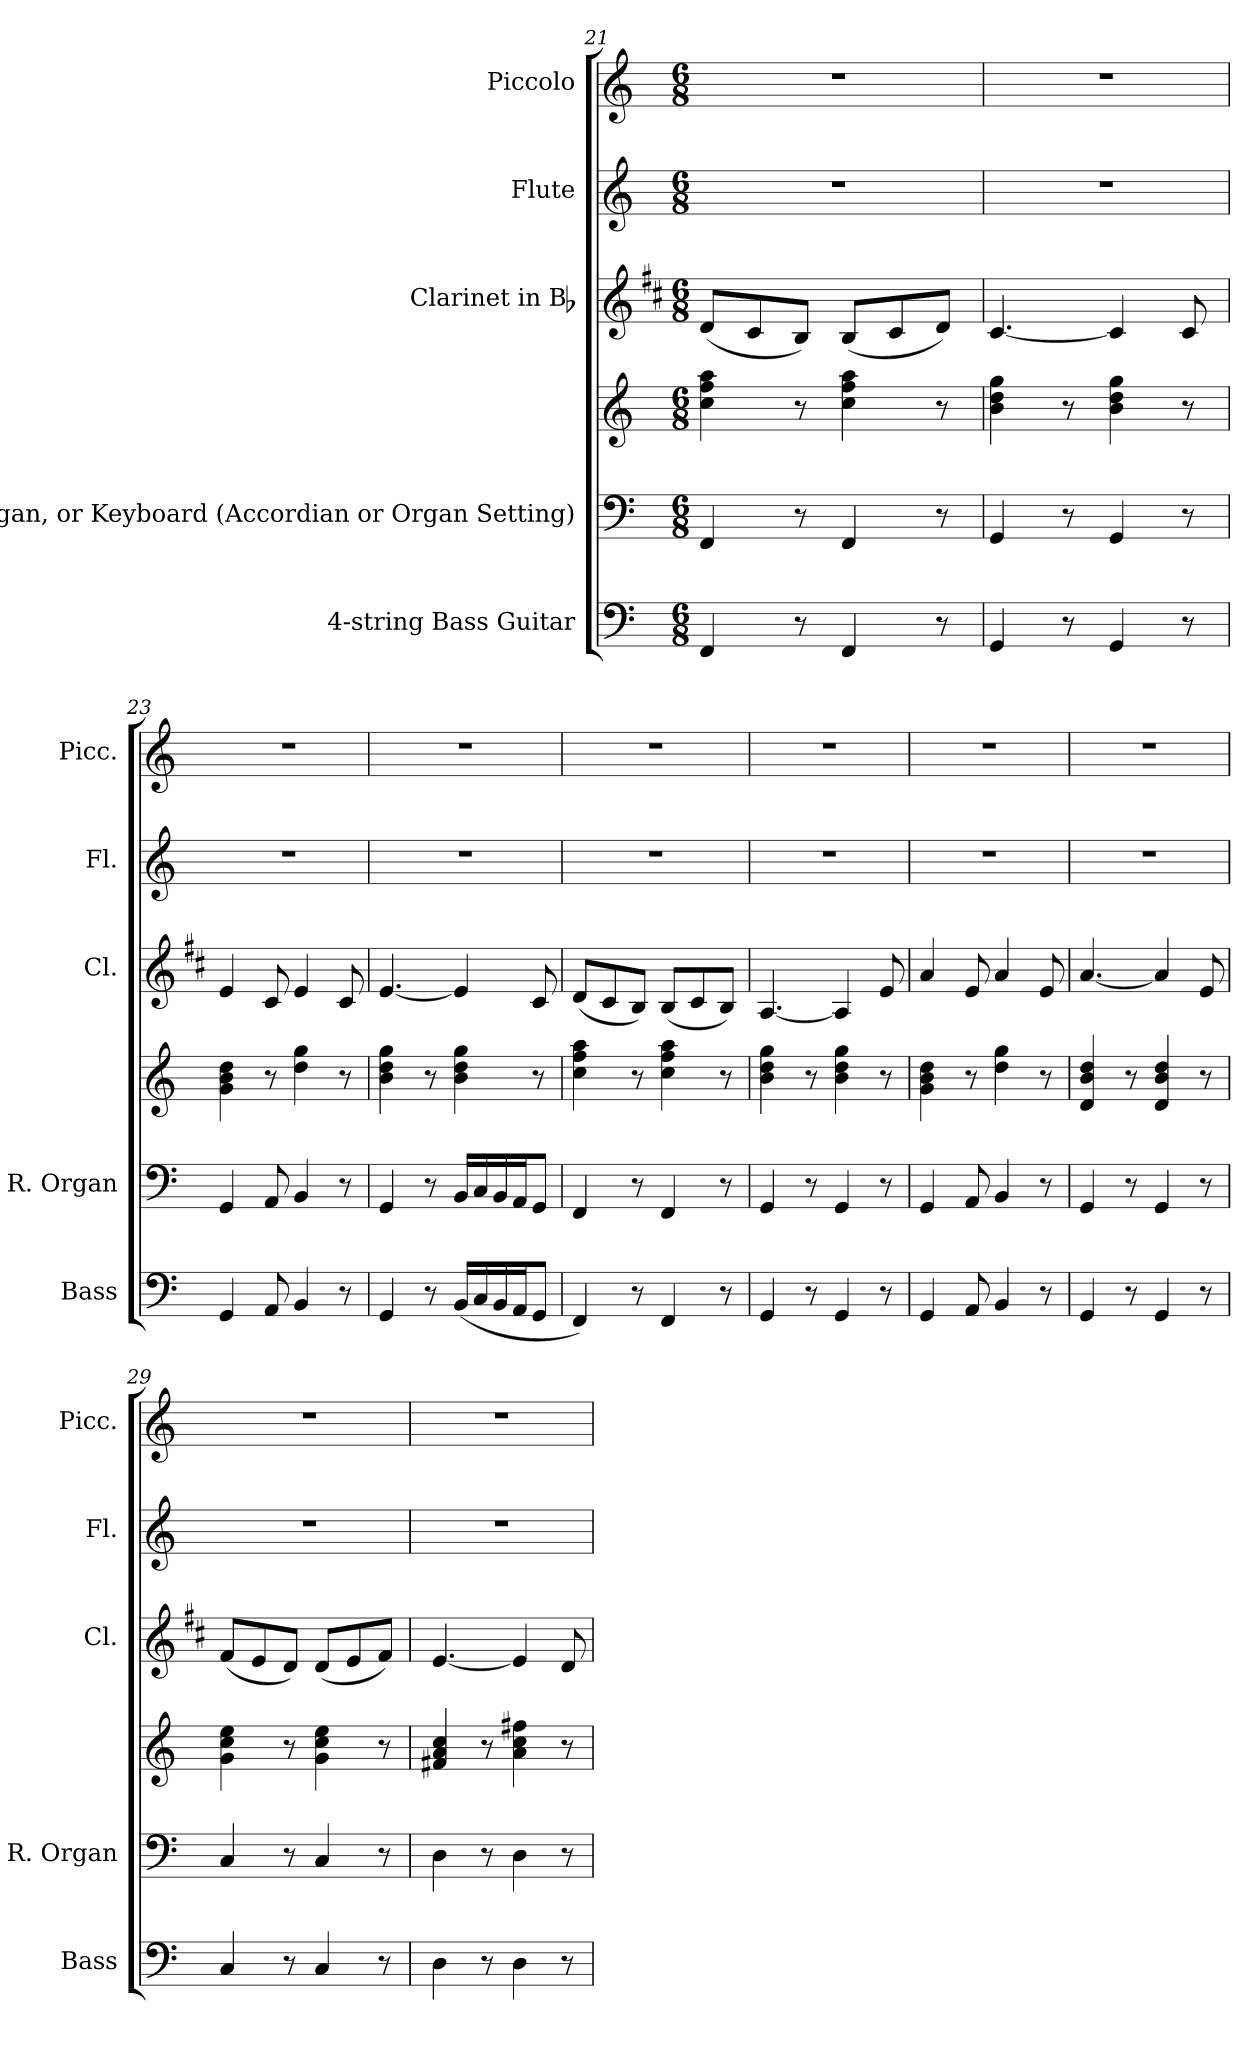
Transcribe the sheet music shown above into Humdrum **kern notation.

**kern	**kern	**kern	**kern	**kern	**kern
*part5	*part4	*part4	*part3	*part2	*part1
*staff6	*staff5	*staff4	*staff3	*staff2	*staff1
*I"4-string Bass Guitar	*I"Reed Organ, or Keyboard (Accordian  or Organ Setting)	*	*I"Clarinet in Bb	*I"Flute	*I"Piccolo
*I'Bass	*I'R. Organ	*	*I'Cl.	*I'Fl.	*I'Picc.
*clefF4	*clefF4	*clefG2	*clefG2	*clefG2	*clefG2
*ITrd7c12	*	*	*ITrd1c2	*	*ITrd-7c-12
*k[]	*k[]	*k[]	*k[]	*k[]	*k[]
*C:	*C:	*C:	*C:	*C:	*C:
*M6/8	*M6/8	*M6/8	*M6/8	*M6/8	*M6/8
=21	=21	=21	=21	=21	=21
!	!	!	!	!LO:N:vis=1	!LO:N:vis=1
4FFFi/	4FFi/	4cci\ 4ffi 4aai	(8ci/L	2.r	2.r
.	.	.	8Bi/	.	.
8r	8r	8r	8Ai/J)	.	.
4FFFi/	4FFi/	4cci\ 4ffi 4aai	(8Ai/L	.	.
.	.	.	8Bi/	.	.
8r	8r	8r	8ci/J)	.	.
=22	=22	=22	=22	=22	=22
!	!	!	!	!LO:N:vis=1	!LO:N:vis=1
4GGGi/	4GGi/	4bi\ 4ddi 4ggi	[4.Bi/	2.r	2.r
8r	8r	8r	.	.	.
4GGGi/	4GGi/	4bi\ 4ddi 4ggi	4Bi/]	.	.
8r	8r	8r	8Bi/	.	.
=23	=23	=23	=23	=23	=23
!	!	!	!	!LO:N:vis=1	!LO:N:vis=1
4GGGi/	4GGi/	4gi\ 4bi 4ddi	4di/	2.r	2.r
8AAAi/	8AAi/	8r	8Bi/	.	.
4BBBi/	4BBi/	4ddi\ 4ggi	4di/	.	.
8r	8r	8r	8Bi/	.	.
=24	=24	=24	=24	=24	=24
!	!	!	!	!LO:N:vis=1	!LO:N:vis=1
4GGGi/	4GGi/	4bi\ 4ddi 4ggi	[4.di/	2.r	2.r
8r	8r	8r	.	.	.
(16BBBi/LL	16BBi/LL	4bi\ 4ddi 4ggi	4di/]	.	.
16CCi/	16Ci/	.	.	.	.
16BBBi/	16BBi/	.	.	.	.
16AAAi/J	16AAi/J	.	.	.	.
8GGGi/J	8GGi/J	8r	8Bi/	.	.
=25	=25	=25	=25	=25	=25
!	!	!	!	!LO:N:vis=1	!LO:N:vis=1
4FFFi/)	4FFi/	4cci\ 4ffi 4aai	(8ci/L	2.r	2.r
.	.	.	8Bi/	.	.
8r	8r	8r	8Ai/J)	.	.
4FFFi/	4FFi/	4cci\ 4ffi 4aai	(8Ai/L	.	.
.	.	.	8Bi/	.	.
8r	8r	8r	8Ai/J)	.	.
=26	=26	=26	=26	=26	=26
!	!	!	!	!LO:N:vis=1	!LO:N:vis=1
4GGGi/	4GGi/	4bi\ 4ddi 4ggi	[4.Gi/	2.r	2.r
8r	8r	8r	.	.	.
4GGGi/	4GGi/	4bi\ 4ddi 4ggi	4Gi/]	.	.
8r	8r	8r	8di/	.	.
!!LO:PB:g=z
=27	=27	=27	=27	=27	=27
!	!	!	!	!LO:N:vis=1	!LO:N:vis=1
4GGGi/	4GGi/	4gi\ 4bi 4ddi	4gi/	2.r	2.r
8AAAi/	8AAi/	8r	8di/	.	.
4BBBi/	4BBi/	4ddi\ 4ggi	4gi/	.	.
8r	8r	8r	8di/	.	.
=28	=28	=28	=28	=28	=28
!	!	!	!	!LO:N:vis=1	!LO:N:vis=1
4GGGi/	4GGi/	4di/ 4bi 4ddi	[4.gi/	2.r	2.r
8r	8r	8r	.	.	.
4GGGi/	4GGi/	4di/ 4bi 4ddi	4gi/]	.	.
8r	8r	8r	8di/	.	.
=29	=29	=29	=29	=29	=29
!	!	!	!	!LO:N:vis=1	!LO:N:vis=1
4CCi/	4Ci/	4gi\ 4cci 4eei	(8ei/L	2.r	2.r
.	.	.	8di/	.	.
8r	8r	8r	8ci/J)	.	.
4CCi/	4Ci/	4gi\ 4cci 4eei	(8ci/L	.	.
.	.	.	8di/	.	.
8r	8r	8r	8ei/J)	.	.
=30	=30	=30	=30	=30	=30
!	!	!	!	!LO:N:vis=1	!LO:N:vis=1
4DDi\	4Di\	4f#Xi/ 4ai 4cci	[4.di/	2.r	2.r
8r	8r	8r	.	.	.
4DDi\	4Di\	4ai\ 4cci 4ff#Xi	4di/]	.	.
8r	8r	8r	8ci/	.	.
=	=	=	=	=	=
*-	*-	*-	*-	*-	*-
